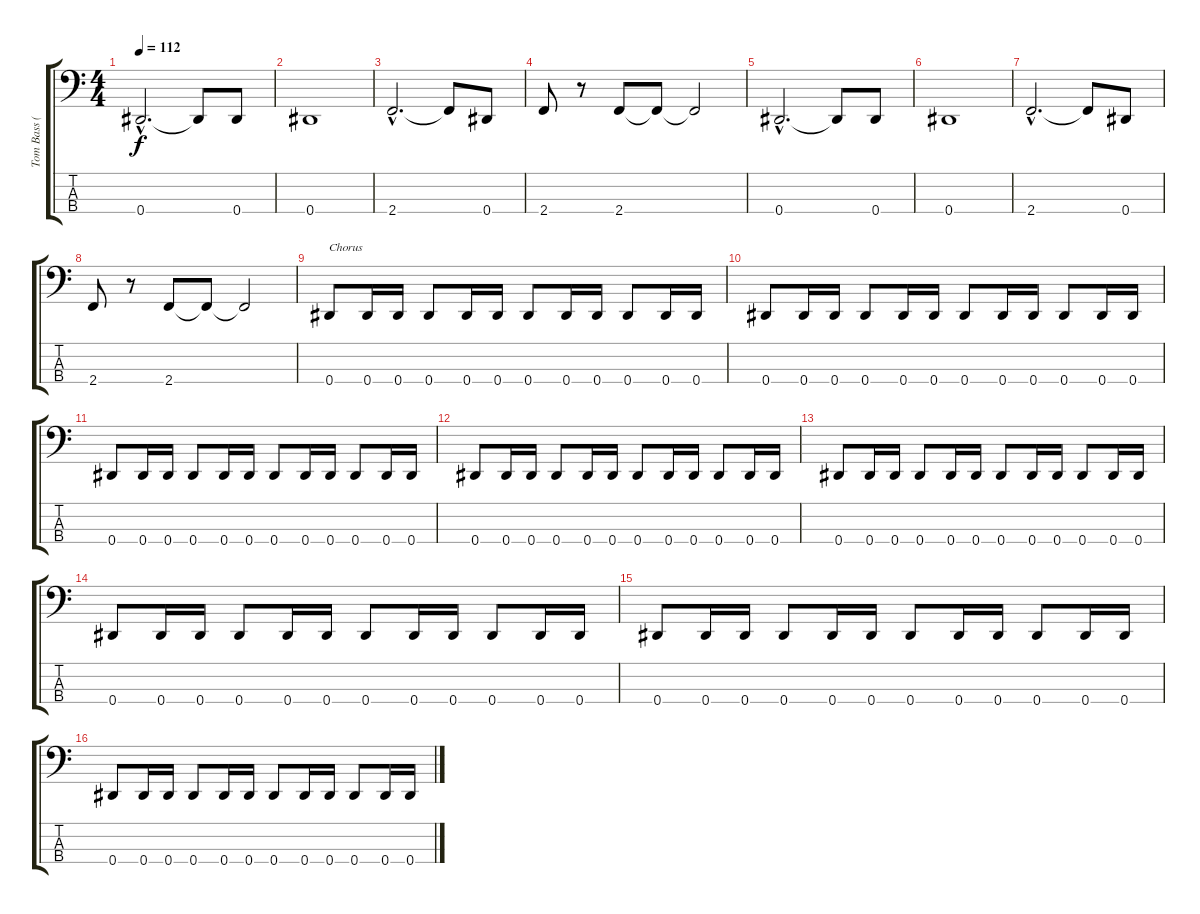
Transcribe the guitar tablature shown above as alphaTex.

\track ("Tom Bass (Double)" "Tom Bass (") {instrument electricbasspick}
\staff {score tabs}
\tuning (Gb2 Db2 Ab1 Eb1) {hide}
\ts (4 4)
\tempo 112
\clef f4
\ks c
0.4{hac}.2{d dy f} 0.4{t}.8 0.4.8 |
0.4.1 |
2.4{hac}.2{d} 2.4{t}.8 0.4.8 |
2.4.8 r.8 2.4.8 2.4{t}.8 2.4{t}.2 |
0.4{hac}.2{d} 0.4{t}.8 0.4.8 |
0.4.1 |
2.4{hac}.2{d} 2.4{t}.8 0.4.8 |
2.4.8 r.8 2.4.8 2.4{t}.8 2.4{t}.2 |
0.4.8{txt "Chorus"} 0.4.16 0.4.16 0.4.8 0.4.16 0.4.16 0.4.8 0.4.16 0.4.16 0.4.8 0.4.16 0.4.16 |
0.4.8 0.4.16 0.4.16 0.4.8 0.4.16 0.4.16 0.4.8 0.4.16 0.4.16 0.4.8 0.4.16 0.4.16 |
0.4.8 0.4.16 0.4.16 0.4.8 0.4.16 0.4.16 0.4.8 0.4.16 0.4.16 0.4.8 0.4.16 0.4.16 |
0.4.8 0.4.16 0.4.16 0.4.8 0.4.16 0.4.16 0.4.8 0.4.16 0.4.16 0.4.8 0.4.16 0.4.16 |
0.4.8 0.4.16 0.4.16 0.4.8 0.4.16 0.4.16 0.4.8 0.4.16 0.4.16 0.4.8 0.4.16 0.4.16 |
0.4.8 0.4.16 0.4.16 0.4.8 0.4.16 0.4.16 0.4.8 0.4.16 0.4.16 0.4.8 0.4.16 0.4.16 |
0.4.8 0.4.16 0.4.16 0.4.8 0.4.16 0.4.16 0.4.8 0.4.16 0.4.16 0.4.8 0.4.16 0.4.16 |
0.4.8 0.4.16 0.4.16 0.4.8 0.4.16 0.4.16 0.4.8 0.4.16 0.4.16 0.4.8 0.4.16 0.4.16
